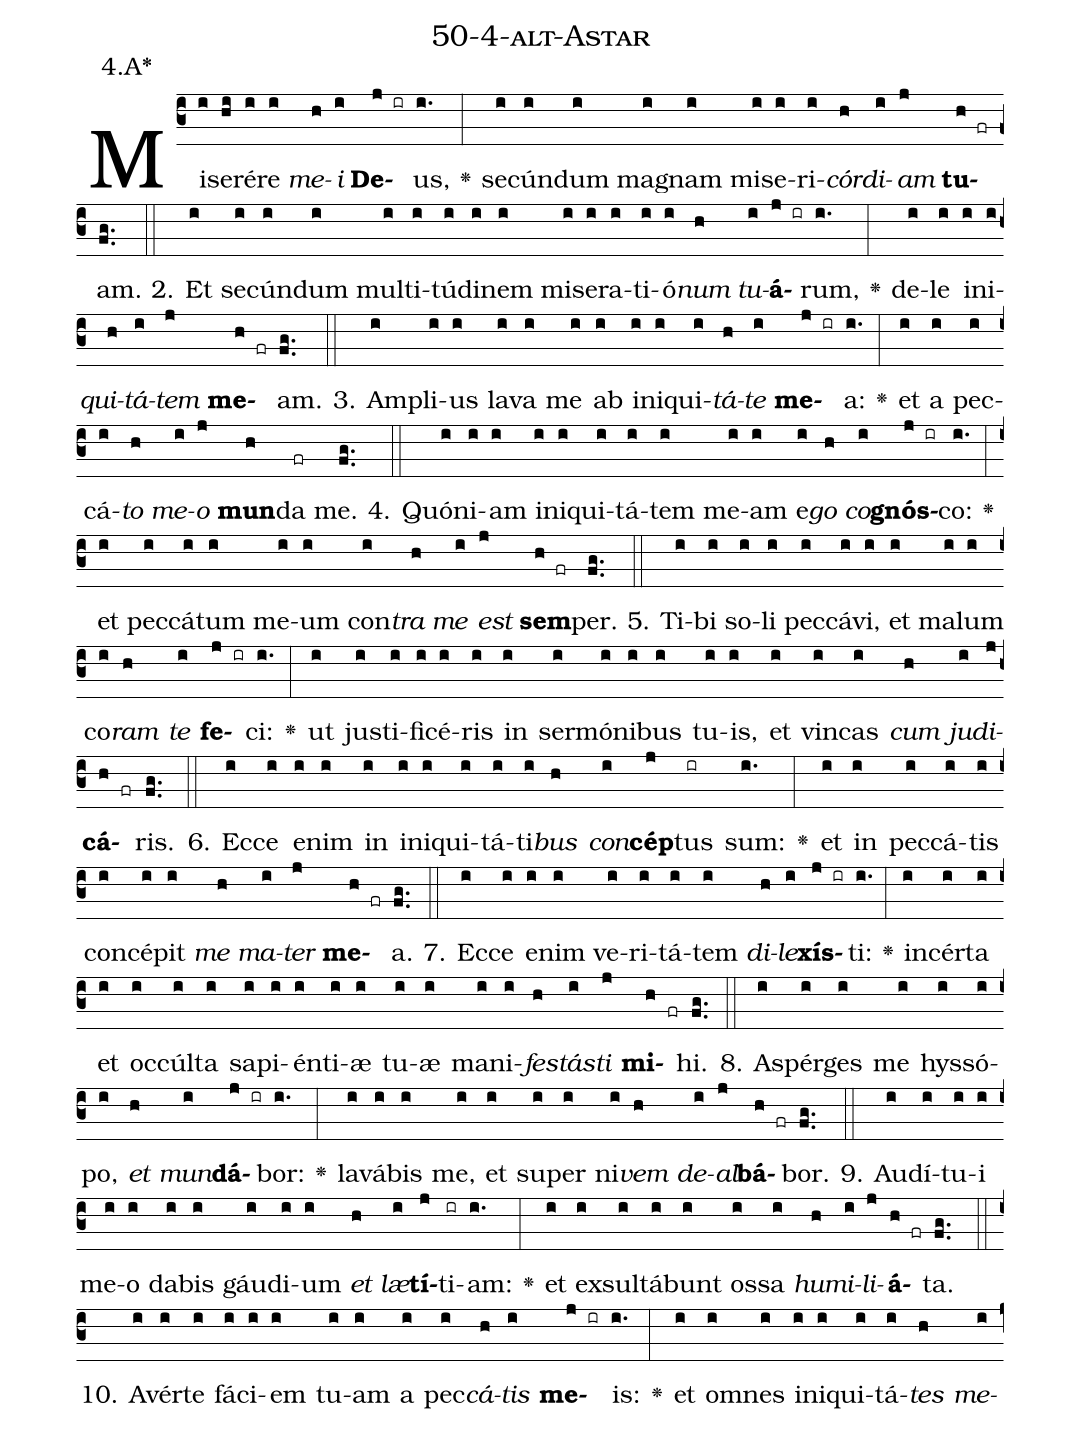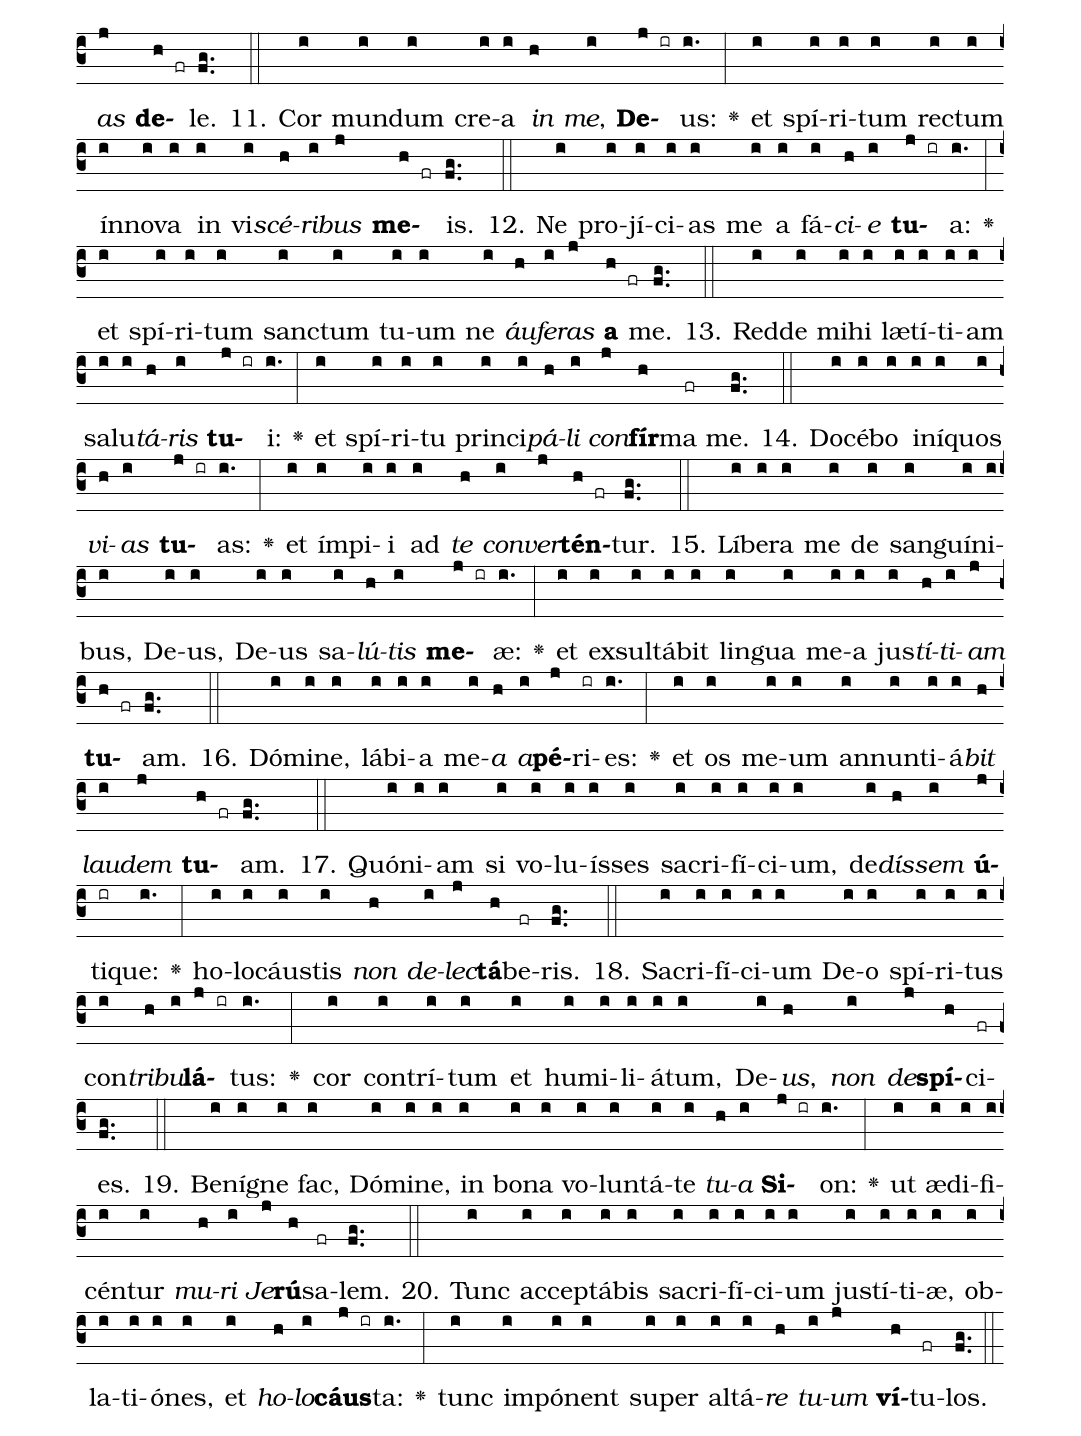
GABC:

name: 50-4-alt-Astar;
annotation: 4.A*;
%%
(c3)Mi(i)se(hi)ré(i)re(i) <i>me</i>(h)<i>i</i>(i) <b>De</b>(j ir)us,(i.) <v>\greheightstar</v>(:) se(i)cún(i)dum(i) ma(i)gnam(i) mi(i)se(i)ri(i)<i>cór</i>(h)<i>di</i>(i)<i>am</i>(j) <b>tu</b>(h fr)am.(fg..) (::)
2. Et(i) se(i)cún(i)dum(i) mul(i)ti(i)tú(i)di(i)nem(i) mi(i)se(i)ra(i)ti(i)ó(i)<i>num</i>(h) <i>tu</i>(i)<b>á</b>(j ir)rum,(i.) <v>\greheightstar</v>(:) de(i)le(i) in(i)i(i)<i>qui</i>(h)<i>tá</i>(i)<i>tem</i>(j) <b>me</b>(h fr)am.(fg..) (::)
3. Am(i)pli(i)us(i) la(i)va(i) me(i) ab(i) in(i)i(i)qui(i)<i>tá</i>(h)<i>te</i>(i) <b>me</b>(j ir)a:(i.) <v>\greheightstar</v>(:) et(i) a(i) pec(i)cá(i)<i>to</i>(h) <i>me</i>(i)<i>o</i>(j) <b>mun</b>(h)da(fr) me.(fg..) (::)
4. Quón(i)i(i)am(i) in(i)i(i)qui(i)tá(i)tem(i) me(i)am(i) e(i)<i>go</i>(h) <i>co</i>(i)<b>gnós</b>(j ir)co:(i.) <v>\greheightstar</v>(:) et(i) pec(i)cá(i)tum(i) me(i)um(i) con(i)<i>tra</i>(h) <i>me</i>(i) <i>est</i>(j) <b>sem</b>(h fr)per.(fg..) (::)
5. Ti(i)bi(i) so(i)li(i) pec(i)cá(i)vi,(i) et(i) ma(i)lum(i) co(i)<i>ram</i>(h) <i>te</i>(i) <b>fe</b>(j ir)ci:(i.) <v>\greheightstar</v>(:) ut(i) jus(i)ti(i)fi(i)cé(i)ris(i) in(i) ser(i)mó(i)ni(i)bus(i) tu(i)is,(i) et(i) vin(i)cas(i) <i>cum</i>(h) <i>ju</i>(i)<i>di</i>(j)<b>cá</b>(h fr)ris.(fg..) (::)
6. Ec(i)ce(i) e(i)nim(i) in(i) in(i)i(i)qui(i)tá(i)ti(i)<i>bus</i>(h) <i>con</i>(i)<b>cép</b>(j)tus(ir) sum:(i.) <v>\greheightstar</v>(:) et(i) in(i) pec(i)cá(i)tis(i) con(i)cé(i)pit(i) <i>me</i>(h) <i>ma</i>(i)<i>ter</i>(j) <b>me</b>(h fr)a.(fg..) (::)
7. Ec(i)ce(i) e(i)nim(i) ve(i)ri(i)tá(i)tem(i) <i>di</i>(h)<i>le</i>(i)<b>xís</b>(j ir)ti:(i.) <v>\greheightstar</v>(:) in(i)cér(i)ta(i) et(i) oc(i)cúl(i)ta(i) sa(i)pi(i)én(i)ti(i)æ(i) tu(i)æ(i) ma(i)ni(i)<i>fes</i>(h)<i>tás</i>(i)<i>ti</i>(j) <b>mi</b>(h fr)hi.(fg..) (::)
8. A(i)spér(i)ges(i) me(i) hys(i)só(i)po,(i) <i>et</i>(h) <i>mun</i>(i)<b>dá</b>(j ir)bor:(i.) <v>\greheightstar</v>(:) la(i)vá(i)bis(i) me,(i) et(i) su(i)per(i) ni(i)<i>vem</i>(h) <i>de</i>(i)<i>al</i>(j)<b>bá</b>(h fr)bor.(fg..) (::)
9. Au(i)dí(i)tu(i)i(i) me(i)o(i) da(i)bis(i) gáu(i)di(i)um(i) <i>et</i>(h) <i>læ</i>(i)<b>tí</b>(j)ti(ir)am:(i.) <v>\greheightstar</v>(:) et(i) ex(i)sul(i)tá(i)bunt(i) os(i)sa(i) <i>hu</i>(h)<i>mi</i>(i)<i>li</i>(j)<b>á</b>(h fr)ta.(fg..) (::)
10. A(i)vér(i)te(i) fá(i)ci(i)em(i) tu(i)am(i) a(i) pec(i)<i>cá</i>(h)<i>tis</i>(i) <b>me</b>(j ir)is:(i.) <v>\greheightstar</v>(:) et(i) om(i)nes(i) in(i)i(i)qui(i)tá(i)<i>tes</i>(h) <i>me</i>(i)<i>as</i>(j) <b>de</b>(h fr)le.(fg..) (::)
11. Cor(i) mun(i)dum(i) cre(i)a(i) <i>in</i>(h) <i>me</i>,(i) <b>De</b>(j ir)us:(i.) <v>\greheightstar</v>(:) et(i) spí(i)ri(i)tum(i) rec(i)tum(i) ín(i)no(i)va(i) in(i) vi(i)<i>scé</i>(h)<i>ri</i>(i)<i>bus</i>(j) <b>me</b>(h fr)is.(fg..) (::)
12. Ne(i) pro(i)jí(i)ci(i)as(i) me(i) a(i) fá(i)<i>ci</i>(h)<i>e</i>(i) <b>tu</b>(j ir)a:(i.) <v>\greheightstar</v>(:) et(i) spí(i)ri(i)tum(i) sanc(i)tum(i) tu(i)um(i) ne(i) <i>áu</i>(h)<i>fe</i>(i)<i>ras</i>(j) <b>a</b>(h fr) me.(fg..) (::)
13. Red(i)de(i) mi(i)hi(i) læ(i)tí(i)ti(i)am(i) sa(i)lu(i)<i>tá</i>(h)<i>ris</i>(i) <b>tu</b>(j ir)i:(i.) <v>\greheightstar</v>(:) et(i) spí(i)ri(i)tu(i) prin(i)ci(i)<i>pá</i>(h)<i>li</i>(i) <i>con</i>(j)<b>fír</b>(h)ma(fr) me.(fg..) (::)
14. Do(i)cé(i)bo(i) in(i)í(i)quos(i) <i>vi</i>(h)<i>as</i>(i) <b>tu</b>(j ir)as:(i.) <v>\greheightstar</v>(:) et(i) ím(i)pi(i)i(i) ad(i) <i>te</i>(h) <i>con</i>(i)<i>ver</i>(j)<b>tén</b>(h fr)tur.(fg..) (::)
15. Lí(i)be(i)ra(i) me(i) de(i) san(i)guí(i)ni(i)bus,(i) De(i)us,(i) De(i)us(i) sa(i)<i>lú</i>(h)<i>tis</i>(i) <b>me</b>(j ir)æ:(i.) <v>\greheightstar</v>(:) et(i) ex(i)sul(i)tá(i)bit(i) lin(i)gua(i) me(i)a(i) jus(i)<i>tí</i>(h)<i>ti</i>(i)<i>am</i>(j) <b>tu</b>(h fr)am.(fg..) (::)
16. Dó(i)mi(i)ne,(i) lá(i)bi(i)a(i) me(i)<i>a</i>(h) <i>a</i>(i)<b>pé</b>(j)ri(ir)es:(i.) <v>\greheightstar</v>(:) et(i) os(i) me(i)um(i) an(i)nun(i)ti(i)á(i)<i>bit</i>(h) <i>lau</i>(i)<i>dem</i>(j) <b>tu</b>(h fr)am.(fg..) (::)
17. Quón(i)i(i)am(i) si(i) vo(i)lu(i)ís(i)ses(i) sa(i)cri(i)fí(i)ci(i)um,(i) de(i)<i>dís</i>(h)<i>sem</i>(i) <b>ú</b>(j)ti(ir)que:(i.) <v>\greheightstar</v>(:) ho(i)lo(i)cáus(i)tis(i) <i>non</i>(h) <i>de</i>(i)<i>lec</i>(j)<b>tá</b>(h)be(fr)ris.(fg..) (::)
18. Sa(i)cri(i)fí(i)ci(i)um(i) De(i)o(i) spí(i)ri(i)tus(i) con(i)<i>tri</i>(h)<i>bu</i>(i)<b>lá</b>(j ir)tus:(i.) <v>\greheightstar</v>(:) cor(i) con(i)trí(i)tum(i) et(i) hu(i)mi(i)li(i)á(i)tum,(i) De(i)<i>us</i>,(h) <i>non</i>(i) <i>de</i>(j)<b>spí</b>(h)ci(fr)es.(fg..) (::)
19. Be(i)ní(i)gne(i) fac,(i) Dó(i)mi(i)ne,(i) in(i) bo(i)na(i) vo(i)lun(i)tá(i)te(i) <i>tu</i>(h)<i>a</i>(i) <b>Si</b>(j ir)on:(i.) <v>\greheightstar</v>(:) ut(i) æ(i)di(i)fi(i)cén(i)tur(i) <i>mu</i>(h)<i>ri</i>(i) <i>Je</i>(j)<b>rú</b>(h)sa(fr)lem.(fg..) (::)
20. Tunc(i) ac(i)cep(i)tá(i)bis(i) sa(i)cri(i)fí(i)ci(i)um(i) jus(i)tí(i)ti(i)æ,(i) ob(i)la(i)ti(i)ó(i)nes,(i) et(i) <i>ho</i>(h)<i>lo</i>(i)<b>cáus</b>(j ir)ta:(i.) <v>\greheightstar</v>(:) tunc(i) im(i)pó(i)nent(i) su(i)per(i) al(i)tá(i)<i>re</i>(h) <i>tu</i>(i)<i>um</i>(j) <b>ví</b>(h)tu(fr)los.(fg..) (::)
